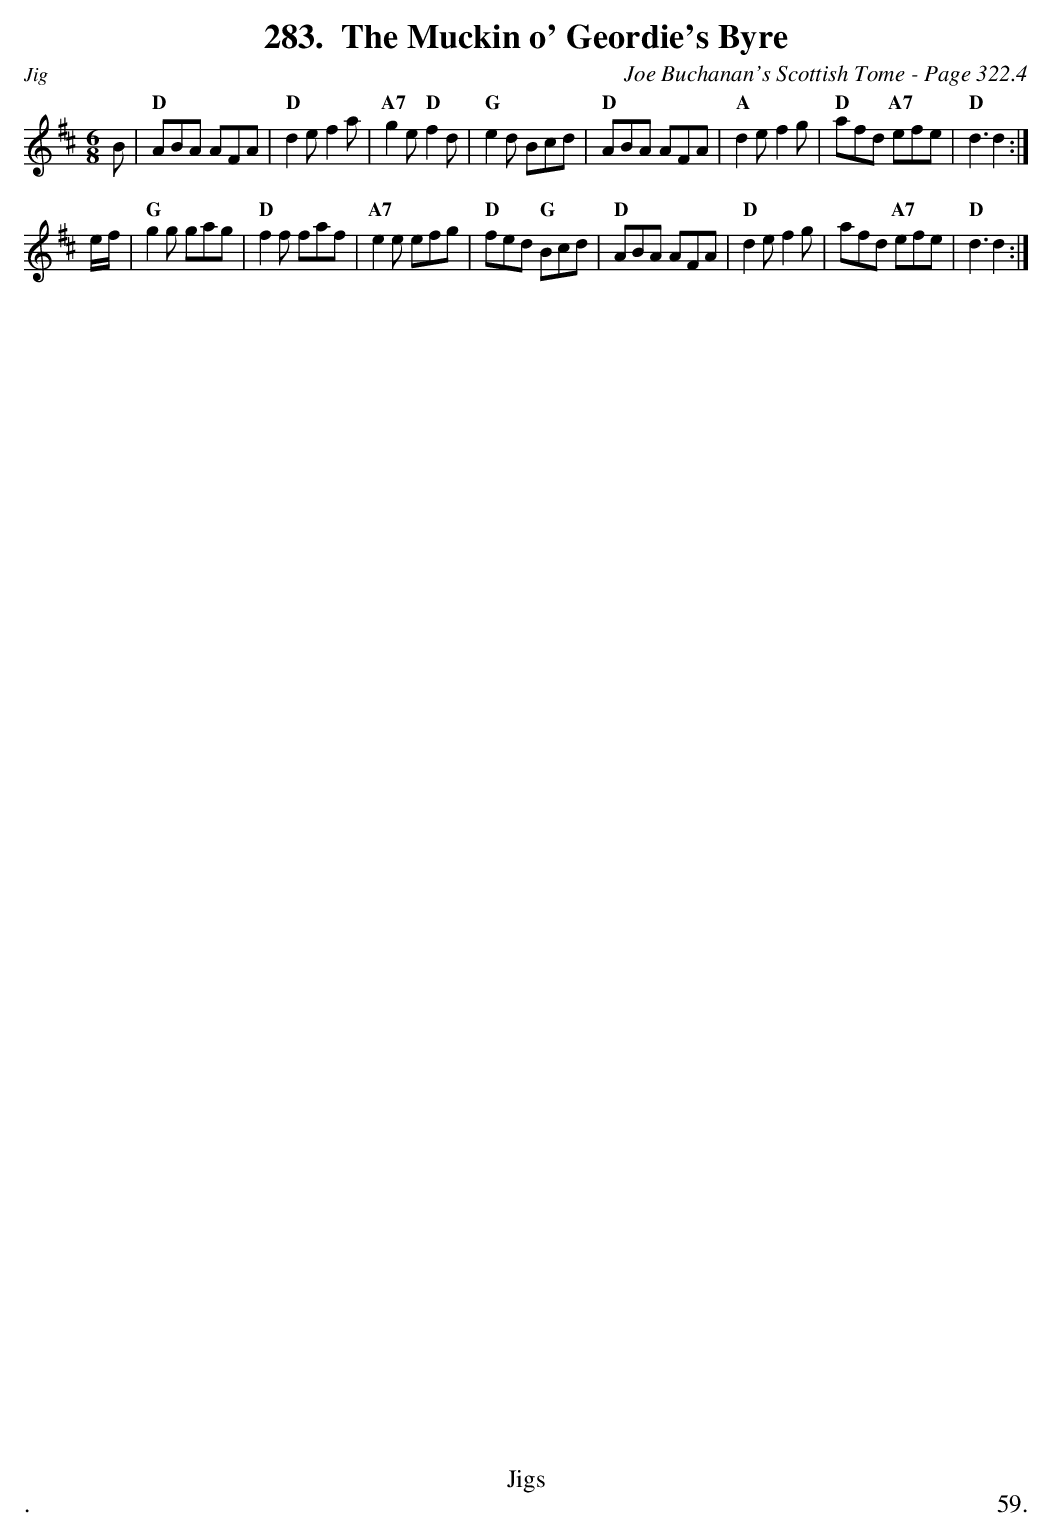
X:1
T:Muckin o' Geordie's Byre, The
C:Joe Buchanan's Scottish Tome - Page 322.4
L:1/8
M:6/8
K:D
B | "D" ABA AFA | "D" d2 e f2 a | "A7" g2 e "D"f2 d | "G" e2 d Bcd | "D" ABA AFA | "A" d2 e f2 g | "D" afd "A7" efe | "D" d3 d2 :|
e/f/ | "G" g2 g gag | "D" f2 f faf | "A7" e2 e efg | "D" fed "G" Bcd | "D" ABA AFA | "D" d2 e f2 g | afd "A7" efe | "D" d3 d2 :|
